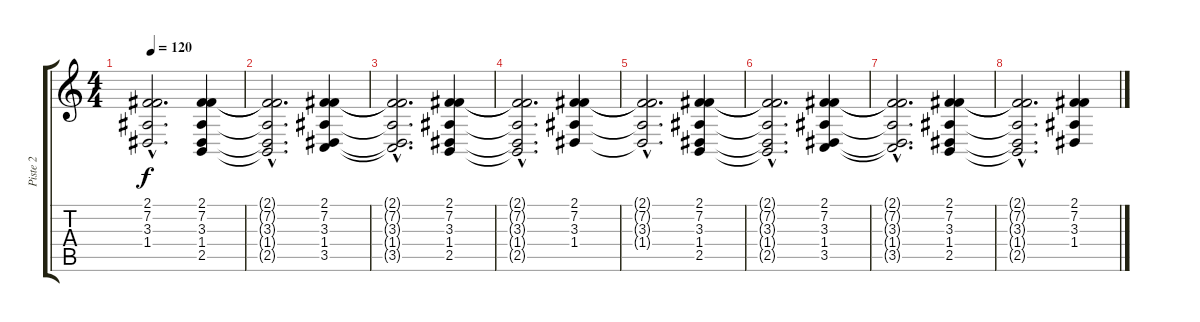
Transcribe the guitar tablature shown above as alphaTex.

\track ("Piste 2" "Piste 2") {instrument vibraphone}
\staff {score tabs}
\tuning (E4 B3 G3 D3 A2 E2) {hide}
\ts (4 4)
\tempo 120
\clef g2
\ks c
(2.1{hac t} 7.2{hac t} 3.3{hac t} 1.4{hac t}).2{d dy f} (2.1 7.2 3.3 1.4 2.5).4 |
(2.1{hac t} 7.2{hac t} 3.3{hac t} 1.4{hac t} 2.5{hac t}).2{d} (2.1 7.2 3.3 1.4 3.5).4 |
(2.1{hac t} 7.2{hac t} 3.3{hac t} 1.4{hac t} 3.5{hac t}).2{d} (2.1 7.2 3.3 1.4 2.5).4 |
(2.1{hac t} 7.2{hac t} 3.3{hac t} 1.4{hac t} 2.5{hac t}).2{d} (2.1 7.2 3.3 1.4).4 |
(2.1{hac t} 7.2{hac t} 3.3{hac t} 1.4{hac t}).2{d} (2.1 7.2 3.3 1.4 2.5).4 |
(2.1{hac t} 7.2{hac t} 3.3{hac t} 1.4{hac t} 2.5{hac t}).2{d} (2.1 7.2 3.3 1.4 3.5).4 |
(2.1{hac t} 7.2{hac t} 3.3{hac t} 1.4{hac t} 3.5{hac t}).2{d} (2.1 7.2 3.3 1.4 2.5).4 |
(2.1{hac t} 7.2{hac t} 3.3{hac t} 1.4{hac t} 2.5{hac t}).2{d} (2.1 7.2 3.3 1.4).4
